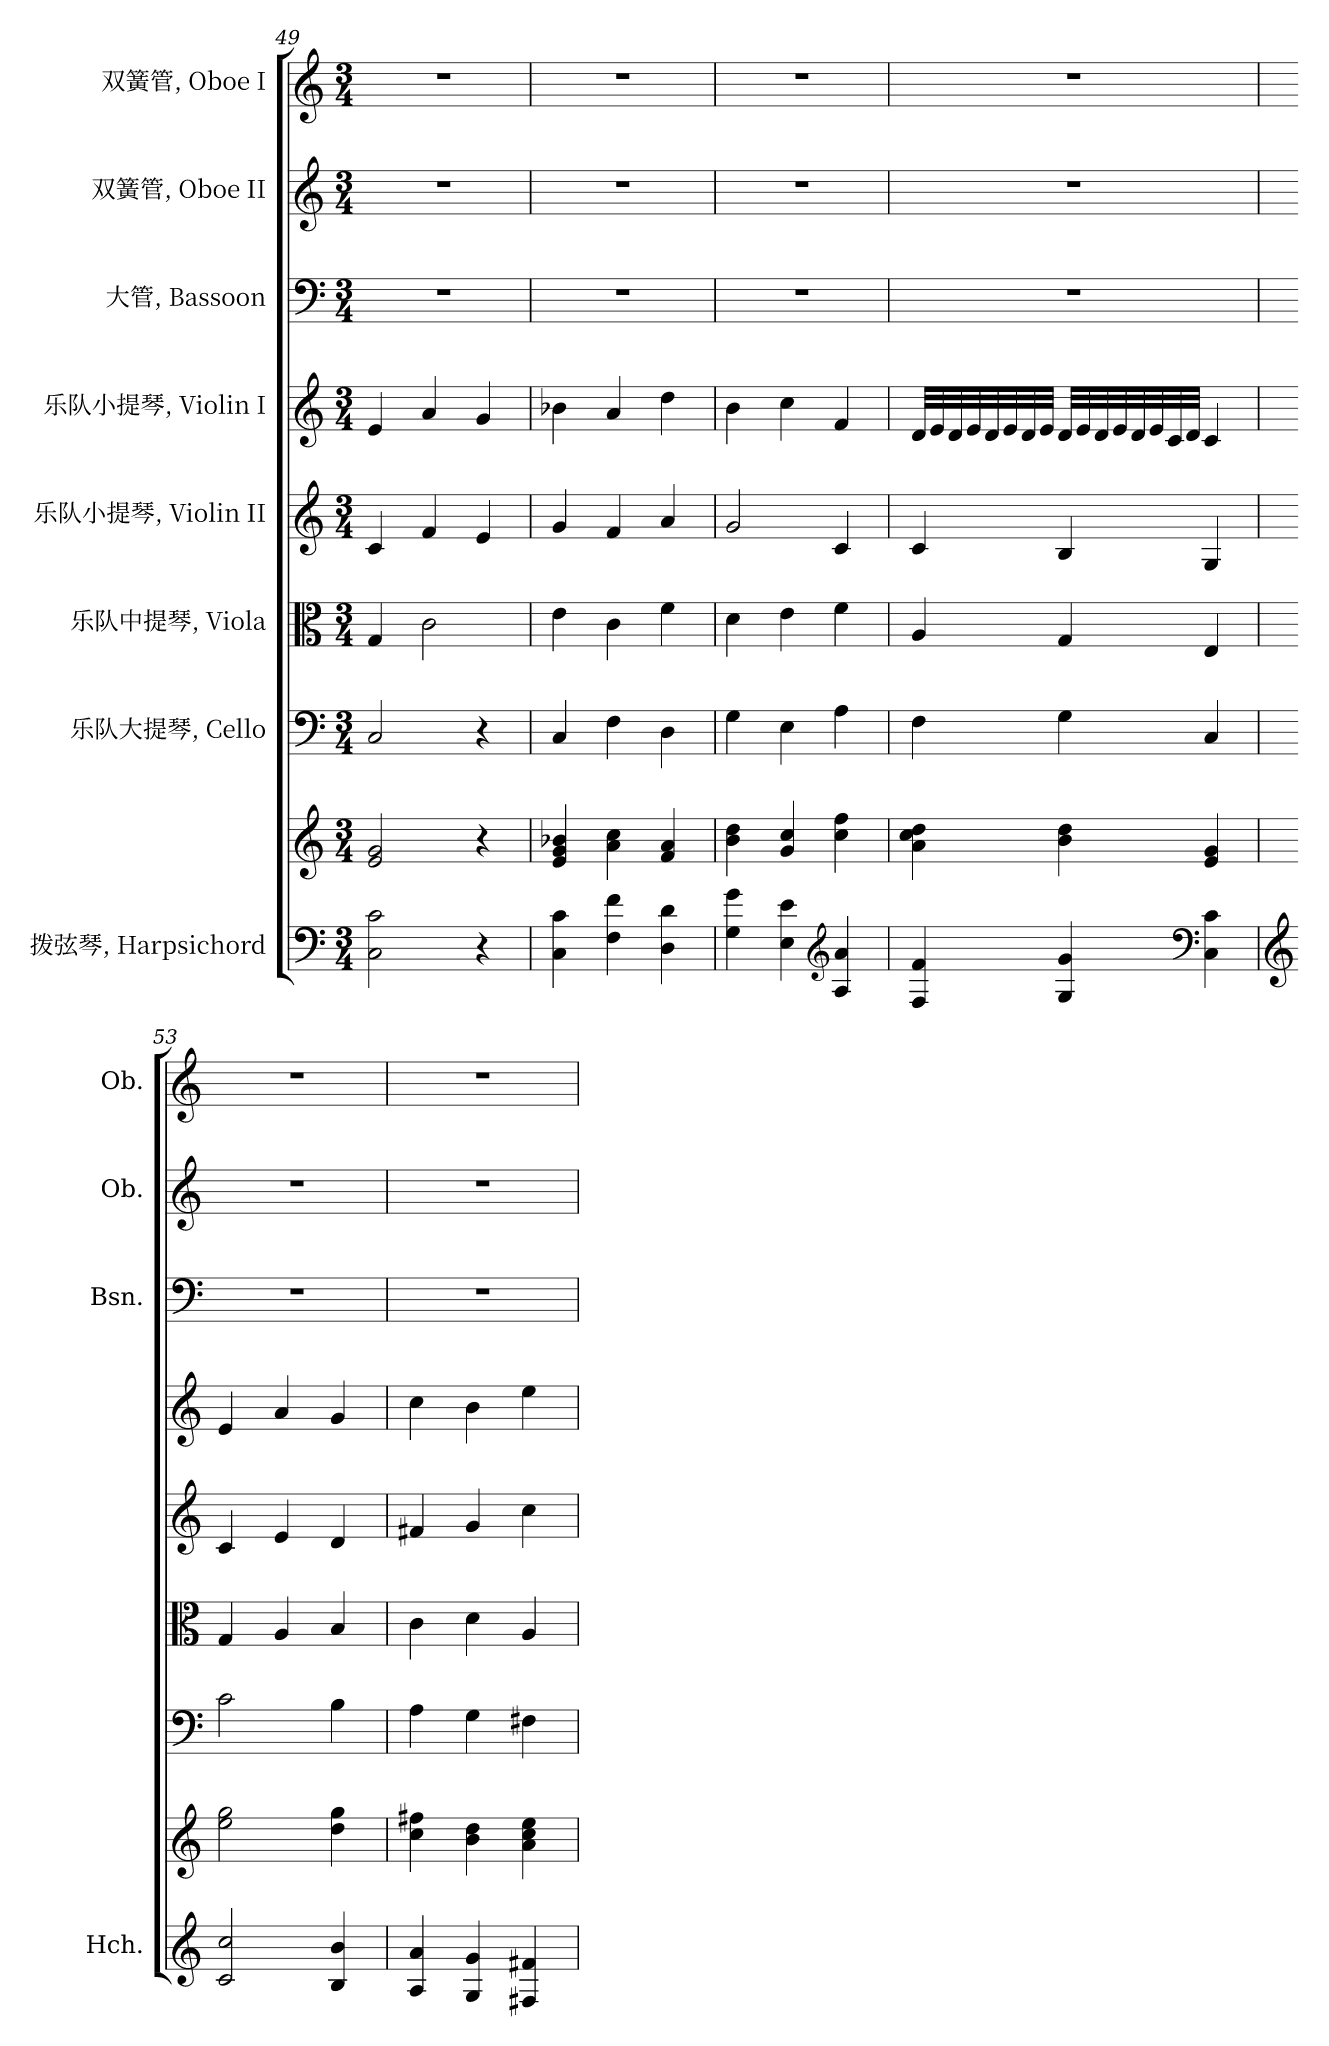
**kern	**kern	**kern	**kern	**kern	**kern	**kern	**kern	**kern
*part8	*part8	*part7	*part6	*part5	*part4	*part3	*part2	*part1
*staff9	*staff8	*staff7	*staff6	*staff5	*staff4	*staff3	*staff2	*staff1
*I"拨弦琴, Harpsichord	*	*I"乐队大提琴, Cello	*I"乐队中提琴, Viola	*I"乐队小提琴, Violin II	*I"乐队小提琴, Violin I	*I"大管, Bassoon	*I"双簧管, Oboe II	*I"双簧管, Oboe I
*I'Hch.	*	*	*	*	*	*I'Bsn.	*I'Ob.	*I'Ob.
*clefF4	*clefG2	*clefF4	*clefC3	*clefG2	*clefG2	*clefF4	*clefG2	*clefG2
*k[]	*k[]	*k[]	*k[]	*k[]	*k[]	*k[]	*k[]	*k[]
*M3/4	*M3/4	*M3/4	*M3/4	*M3/4	*M3/4	*M3/4	*M3/4	*M3/4
*MM105	*MM105	*MM105	*MM105	*MM105	*MM105	*MM105	*MM105	*MM105
=49	=49	=49	=49	=49	=49	=49	=49	=49
2C\ 2c\	2e/ 2g/	2C/	4G/	4c/	4e/	2.r	2.r	2.r
.	.	.	2c\	4f/	4a/	.	.	.
4r	4r	4r	.	4e/	4g/	.	.	.
=50	=50	=50	=50	=50	=50	=50	=50	=50
4C\ 4c\	4e/ 4g/ 4b-X/	4C/	4e\	4g/	4b-X\	2.r	2.r	2.r
4F\ 4f\	4a\ 4cc\	4F\	4c\	4f/	4a/	.	.	.
4D\ 4d\	4f/ 4a/	4D\	4f\	4a/	4dd\	.	.	.
=51	=51	=51	=51	=51	=51	=51	=51	=51
4G\ 4g\	4b\ 4dd\	4G\	4d\	2g/	4b\	2.r	2.r	2.r
4E\ 4e\	4g/ 4cc/	4E\	4e\	.	4cc\	.	.	.
*clefG2	*	*	*	*	*	*	*	*
4A/ 4a/	4cc\ 4ff\	4A\	4f\	4c/	4f/	.	.	.
!!LO:PB:g=z
=52	=52	=52	=52	=52	=52	=52	=52	=52
4F/ 4f/	4a\ 4cc\ 4dd\	4F\	4A/	4c/	32d/LLL	2.r	2.r	2.r
.	.	.	.	.	32e/	.	.	.
.	.	.	.	.	32d/	.	.	.
.	.	.	.	.	32e/	.	.	.
.	.	.	.	.	32d/	.	.	.
.	.	.	.	.	32e/	.	.	.
.	.	.	.	.	32d/	.	.	.
.	.	.	.	.	32e/JJJ	.	.	.
4G/ 4g/	4b\ 4dd\	4G\	4G/	4B/	32d/LLL	.	.	.
.	.	.	.	.	32e/	.	.	.
.	.	.	.	.	32d/	.	.	.
.	.	.	.	.	32e/	.	.	.
.	.	.	.	.	32d/	.	.	.
.	.	.	.	.	32e/	.	.	.
.	.	.	.	.	32c/	.	.	.
.	.	.	.	.	32d/JJJ	.	.	.
*clefF4	*	*	*	*	*	*	*	*
4C\ 4c\	4e/ 4g/	4C/	4E/	4G/	4c/	.	.	.
=53	=53	=53	=53	=53	=53	=53	=53	=53
*clefG2	*	*	*	*	*	*	*	*
2c/ 2cc/	2ee\ 2gg\	2c\	4G/	4c/	4e/	2.r	2.r	2.r
.	.	.	4A/	4e/	4a/	.	.	.
4B/ 4b/	4dd\ 4gg\	4B\	4B/	4d/	4g/	.	.	.
=54	=54	=54	=54	=54	=54	=54	=54	=54
4A/ 4a/	4cc\ 4ff#X\	4A\	4c\	4f#X/	4cc\	2.r	2.r	2.r
4G/ 4g/	4b\ 4dd\	4G\	4d\	4g/	4b\	.	.	.
4F#X/ 4f#X/	4a\ 4cc\ 4ee\	4F#X\	4A/	4cc\	4ee\	.	.	.
=	=	=	=	=	=	=	=	=
*-	*-	*-	*-	*-	*-	*-	*-	*-
